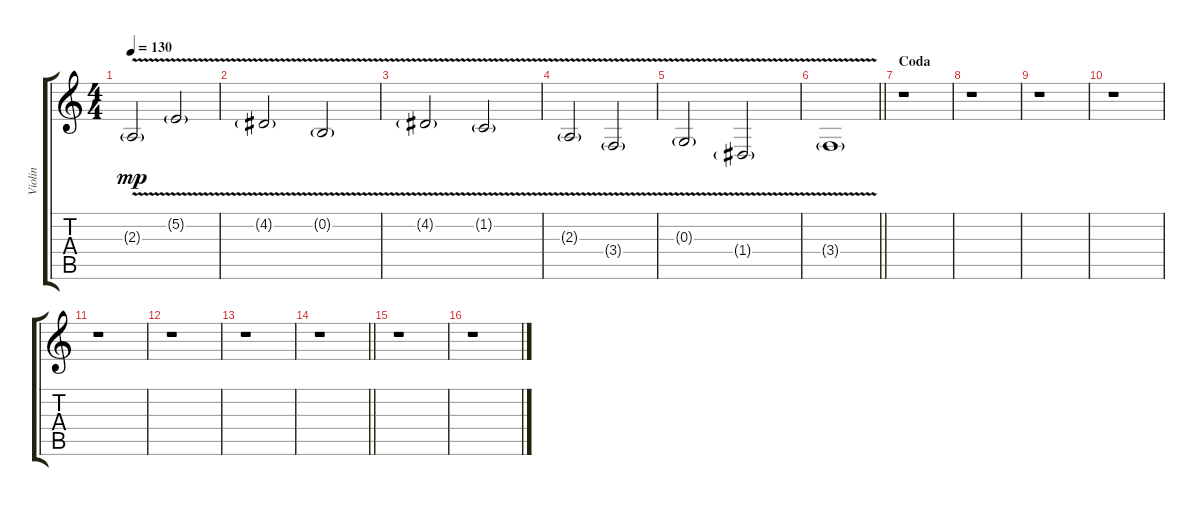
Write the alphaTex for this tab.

\track ("Violin" "Violin") {instrument violin}
\staff {score tabs}
\tuning (E4 B3 G3 D3 A2 E2) {hide}
\ts (4 4)
\tempo 130
\clef g2
\ks c
2.3{v g}.2{dy mp} 5.2{v g}.2 |
4.2{v g}.2 0.2{v g}.2 |
4.2{v g}.2 1.2{v g}.2 |
2.3{v g}.2 3.4{v g}.2 |
0.3{v g}.2 1.4{v g}.2 |
\barLineRight lightlight
3.4{v g}.1 |
\section ("" "Coda ")
r.1 |
r.1 |
r.1 |
r.1 |
r.1 |
r.1 |
r.1 |
\barLineRight lightlight
r.1 |
r.1 |
r.1
